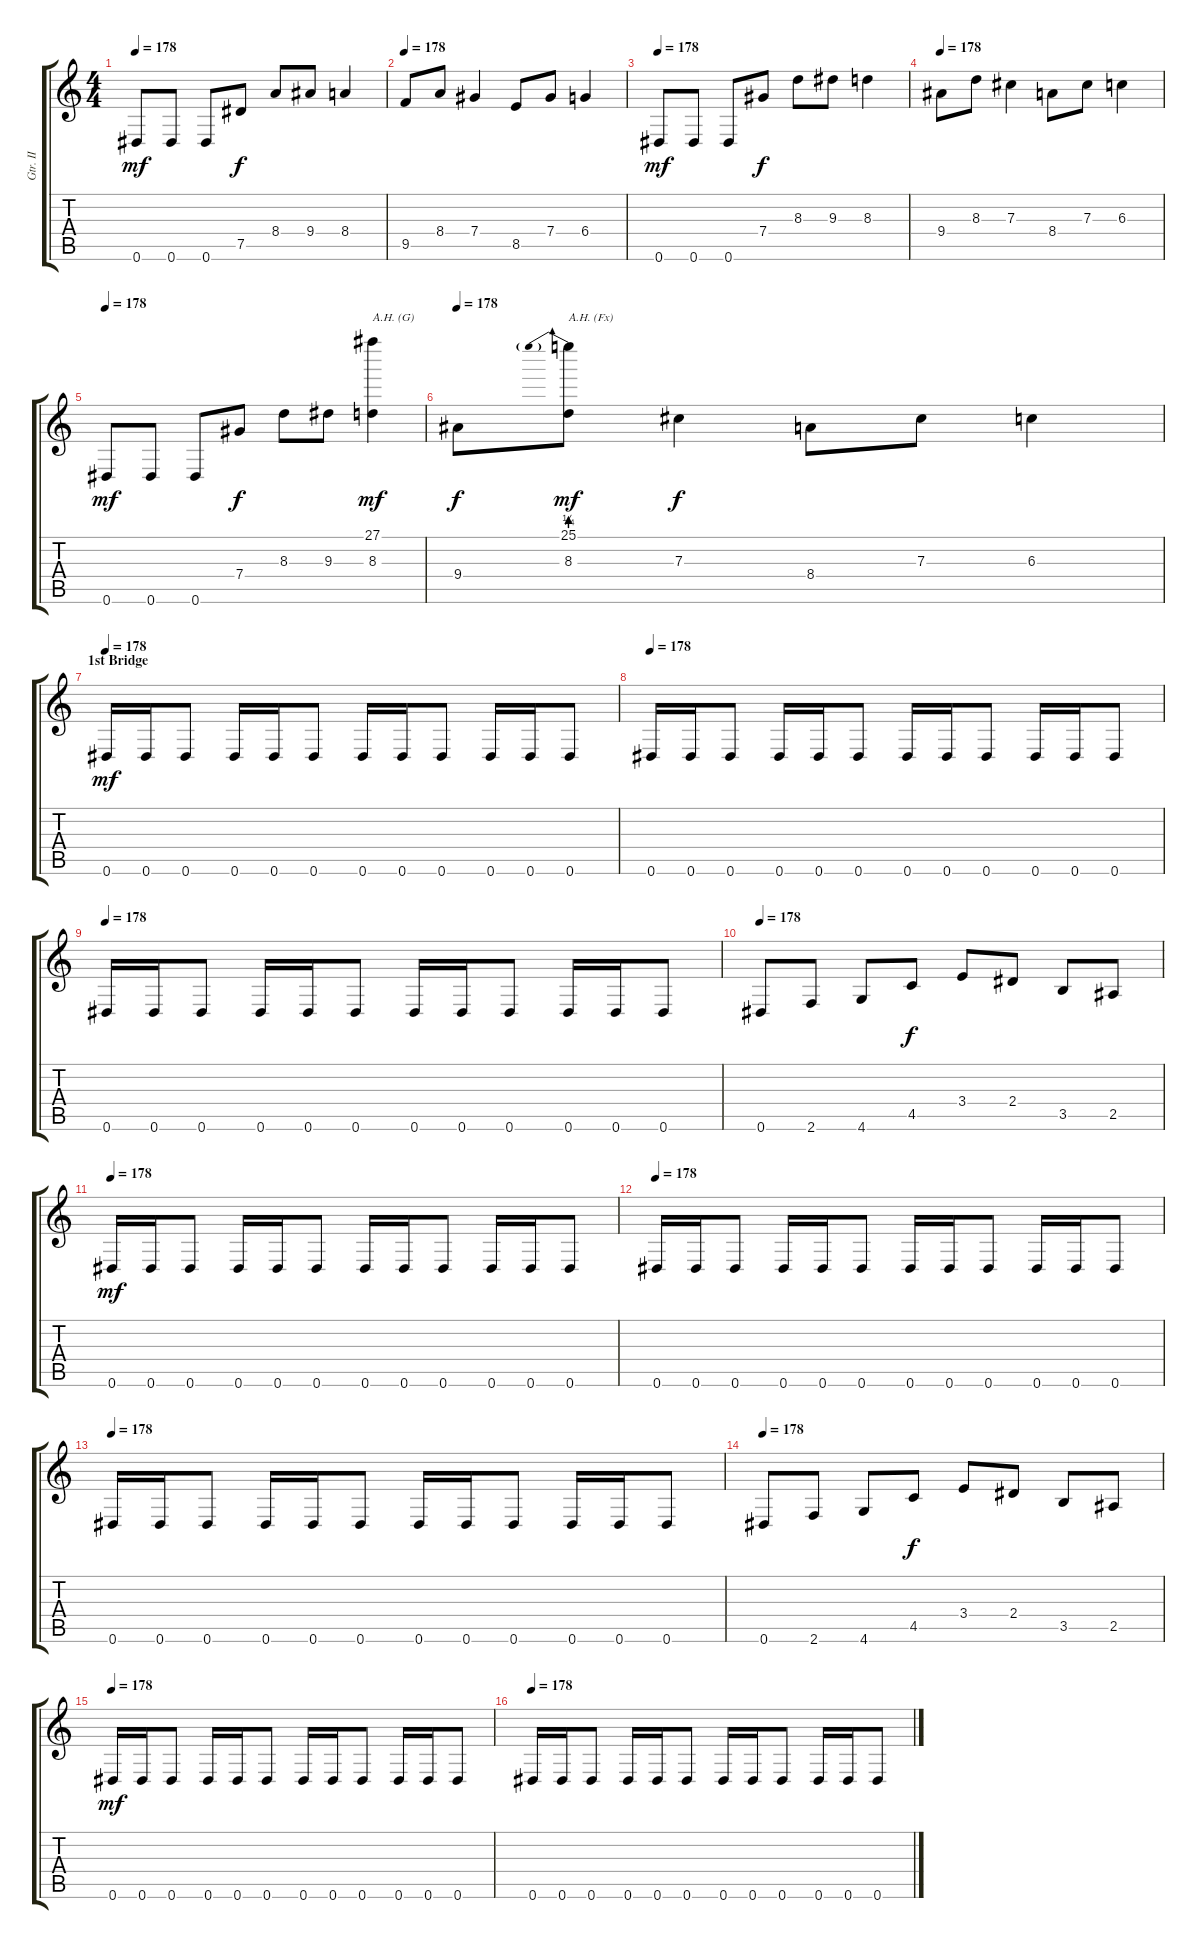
\track ("Gtr. II" "Gtr. II") {instrument overdrivenguitar}
\staff {score tabs}
\tuning (Eb4 Bb3 Gb3 Db3 Ab2 Eb2) {hide}
\ts (4 4)
\tempo 178
\clef g2
\ks c
0.6.8{dy mf} 0.6.8 0.6.8 7.5.8{dy f} 8.4.8 9.4.8 8.4.4 |
\tempo 178
9.5.8 8.4.8 7.4.4 8.5.8 7.4.8 6.4.4 |
\tempo 178
0.6.8{dy mf} 0.6.8 0.6.8 7.4.8{dy f} 8.3.8 9.3.8 8.3.4 |
\tempo 178
9.4.8 8.3.8 7.3.4 8.4.8 7.3.8 6.3.4 |
\tempo 178
0.6.8{dy mf} 0.6.8 0.6.8 7.4.8{dy f} 8.3.8 9.3.8 (27.1 8.3).4{txt "A.H. (G)" dy mf} |
\tempo 178
9.4.8{dy f} (25.1{be (prebend 0 1 60 1)} 8.3).8{txt "A.H. (Fx)" dy mf} 7.3.4{dy f} 8.4.8 7.3.8 6.3.4 |
\section ("" "1st Bridge")
\tempo 178
0.6.16{dy mf} 0.6.16 0.6.8 0.6.16 0.6.16 0.6.8 0.6.16 0.6.16 0.6.8 0.6.16 0.6.16 0.6.8 |
\tempo 178
0.6.16 0.6.16 0.6.8 0.6.16 0.6.16 0.6.8 0.6.16 0.6.16 0.6.8 0.6.16 0.6.16 0.6.8 |
\tempo 178
0.6.16 0.6.16 0.6.8 0.6.16 0.6.16 0.6.8 0.6.16 0.6.16 0.6.8 0.6.16 0.6.16 0.6.8 |
\tempo 178
0.6.8 2.6.8 4.6.8 4.5.8{dy f} 3.4.8 2.4.8 3.5.8 2.5.8 |
\tempo 178
0.6.16{dy mf} 0.6.16 0.6.8 0.6.16 0.6.16 0.6.8 0.6.16 0.6.16 0.6.8 0.6.16 0.6.16 0.6.8 |
\tempo 178
0.6.16 0.6.16 0.6.8 0.6.16 0.6.16 0.6.8 0.6.16 0.6.16 0.6.8 0.6.16 0.6.16 0.6.8 |
\tempo 178
0.6.16 0.6.16 0.6.8 0.6.16 0.6.16 0.6.8 0.6.16 0.6.16 0.6.8 0.6.16 0.6.16 0.6.8 |
\tempo 178
0.6.8 2.6.8 4.6.8 4.5.8{dy f} 3.4.8 2.4.8 3.5.8 2.5.8 |
\tempo 178
0.6.16{dy mf} 0.6.16 0.6.8 0.6.16 0.6.16 0.6.8 0.6.16 0.6.16 0.6.8 0.6.16 0.6.16 0.6.8 |
\tempo 178
0.6.16 0.6.16 0.6.8 0.6.16 0.6.16 0.6.8 0.6.16 0.6.16 0.6.8 0.6.16 0.6.16 0.6.8
